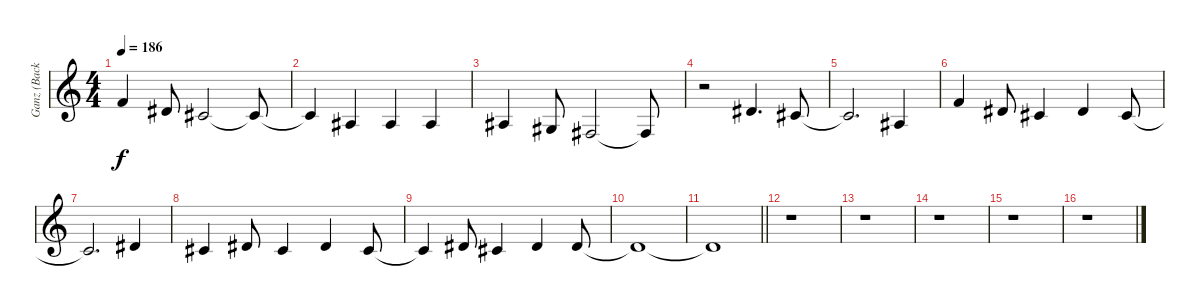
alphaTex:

\track ("Ganz (Back Vocal)" "Ganz (Back") {instrument violin}
\staff {score}
\tuning (Eb4 Bb3 Gb3 Db3 Ab2 Db2) {hide}
\ts (4 4)
\tempo 186
\clef g2
\ks c
2.1.4{dy f} 0.1.8 3.2.2 3.2{t}.8 |
3.2{t}.4 0.2.4 0.2.4 0.2.4 |
0.2.4 2.3.8 0.3.2 0.3{t}.8 |
r.2 0.1.4{d} 3.2.8 |
3.2{t}.2{d} 0.2.4 |
2.1.4 0.1.8 3.2.4 0.1.4 3.2.8 |
3.2{t}.2{d} 0.1.4 |
3.2.4 0.1.8 3.2.4 0.1.4 3.2.8 |
3.2{t}.4 0.1.8 3.2.4 0.1.4 0.1.8 |
0.1{t}.1 |
\barLineRight lightlight
0.1{t}.1 |
r.1 |
r.1 |
r.1 |
r.1 |
r.1
